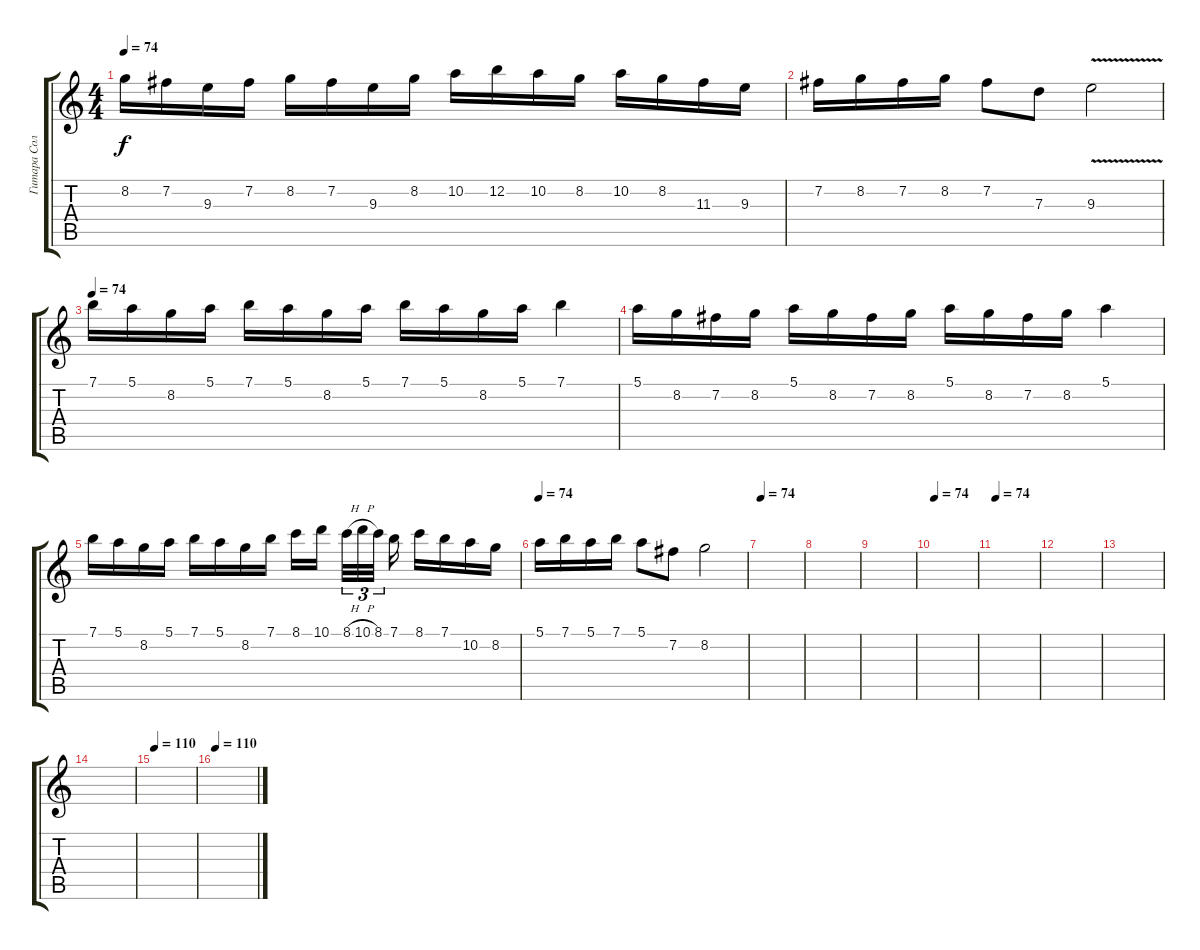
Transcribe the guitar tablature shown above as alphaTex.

\track ("Гитара Соло 1" "Гитара Сол") {instrument distortionguitar}
\staff {score tabs}
\tuning (E4 B3 G3 D3 A2 E2) {hide}
\ts (4 4)
\tempo 74
\clef g2
\ks c
8.2.16{dy f} 7.2.16 9.3.16 7.2.16 8.2.16 7.2.16 9.3.16 8.2.16 10.2.16 12.2.16 10.2.16 8.2.16 10.2.16 8.2.16 11.3.16 9.3.16 |
7.2.16 8.2.16 7.2.16 8.2.16 7.2.8 7.3.8 9.3{v}.2 |
\tempo 74
7.1.16 5.1.16 8.2.16 5.1.16 7.1.16 5.1.16 8.2.16 5.1.16 7.1.16 5.1.16 8.2.16 5.1.16 7.1.4 |
5.1.16 8.2.16 7.2.16 8.2.16 5.1.16 8.2.16 7.2.16 8.2.16 5.1.16 8.2.16 7.2.16 8.2.16 5.1.4 |
7.1.16 5.1.16 8.2.16 5.1.16 7.1.16 5.1.16 8.2.16 7.1.16 8.1.16 10.1.16 8.1{h}.32{tu (3 2)} 10.1{h}.32{tu (3 2)} 8.1.32{tu (3 2)} 7.1.16 8.1.16 7.1.16 10.2.16 8.2.16 |
\tempo 74
5.1.16 7.1.16 5.1.16 7.1.16 5.1.8 7.2.8 8.2.2 |
\tempo 74
|
|
|
\tempo 74
|
\tempo 74
|
|
|
|
\tempo 110
|
\tempo 110
